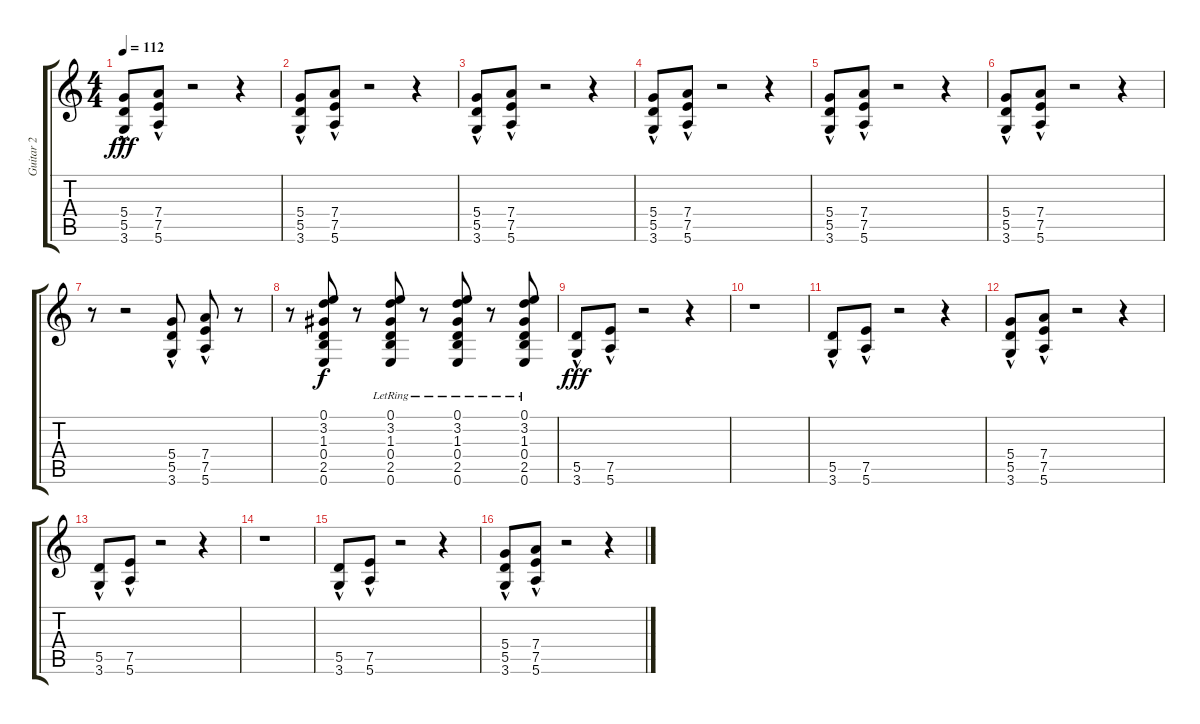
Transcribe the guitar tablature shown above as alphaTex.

\track ("Guitar 2" "Guitar 2") {instrument overdrivenguitar}
\staff {score tabs}
\tuning (E4 B3 G3 D3 A2 E2) {hide}
\ts (4 4)
\tempo 112
\clef g2
\ks c
(5.4{hac} 5.5{hac} 3.6{hac}).8{dy fff instrument overdrivenguitar} (7.4{hac} 7.5{hac} 5.6{hac}).8 r.2 r.4 |
(5.4{hac} 5.5{hac} 3.6{hac}).8 (7.4{hac} 7.5{hac} 5.6{hac}).8 r.2 r.4 |
(5.4{hac} 5.5{hac} 3.6{hac}).8 (7.4{hac} 7.5{hac} 5.6{hac}).8 r.2 r.4 |
(5.4{hac} 5.5{hac} 3.6{hac}).8 (7.4{hac} 7.5{hac} 5.6{hac}).8 r.2 r.4 |
(5.4{hac} 5.5{hac} 3.6{hac}).8 (7.4{hac} 7.5{hac} 5.6{hac}).8 r.2 r.4 |
(5.4{hac} 5.5{hac} 3.6{hac}).8 (7.4{hac} 7.5{hac} 5.6{hac}).8 r.2 r.4 |
r.8 r.2 (5.4{hac} 5.5{hac} 3.6{hac}).8 (7.4{hac} 7.5{hac} 5.6{hac}).8 r.8 |
r.8 (0.1 3.2 1.3 0.4 2.5 0.6).8{dy f} r.8 (0.1{lr} 3.2{lr} 1.3{lr} 0.4{lr} 2.5{lr} 0.6{lr}).8 r.8 (0.1{lr} 3.2{lr} 1.3{lr} 0.4{lr} 2.5{lr} 0.6{lr}).8 r.8 (0.1{lr} 3.2{lr} 1.3{lr} 0.4{lr} 2.5{lr} 0.6{lr}).8 |
(5.5{hac} 3.6{hac}).8{dy fff} (7.5{hac} 5.6{hac}).8 r.2 r.4 |
r.1 |
(5.5{hac} 3.6{hac}).8 (7.5{hac} 5.6{hac}).8 r.2 r.4 |
(5.4{hac} 5.5{hac} 3.6{hac}).8 (7.4{hac} 7.5{hac} 5.6{hac}).8 r.2 r.4 |
(5.5{hac} 3.6{hac}).8 (7.5{hac} 5.6{hac}).8 r.2 r.4 |
r.1 |
(5.5{hac} 3.6{hac}).8 (7.5{hac} 5.6{hac}).8 r.2 r.4 |
(5.4{hac} 5.5{hac} 3.6{hac}).8 (7.4{hac} 7.5{hac} 5.6{hac}).8 r.2 r.4
